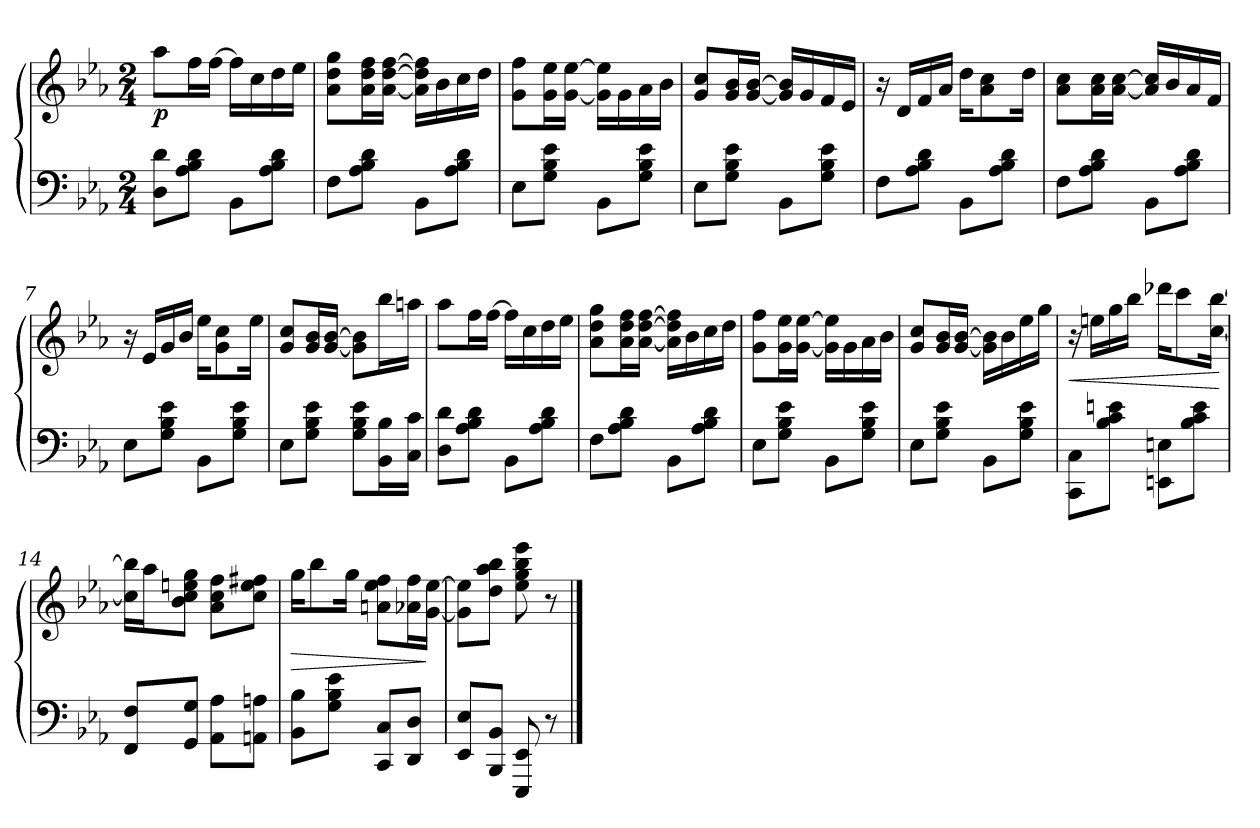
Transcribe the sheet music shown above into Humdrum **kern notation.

**kern	**kern	**dynam
*part1	*part1	*part1
*staff2	*staff1	*staff1/2
*clefF4	*clefG2	*
*k[b-e-a-]	*k[b-e-a-]	*
*E-:	*E-:	*
*M2/4	*M2/4	*
=1	=1	=1
!	!	!LO:DY:b
8D\<< 8d\<<L	8aa->\L	p
8A-\ 8B-\ 8d\J	16ff>\L	.
.	[16ff>\JJ	.
8BB-\L	16ff\LL]	.
.	16cc>\	.
8A-\ 8B-\ 8d\J	16dd\	.
.	16ee-\JJ	.
=2	=2	=2
8F\L	8a-\>>> 8dd\>>> 8gg\>>>L	.
8A-\ 8B-\ 8d\J	16a-\ 16dd\ 16ff\L	.
.	[16a-\ [16dd\ [16ff\JJ	.
8BB-\L	16a-\] 16dd\] 16ff\]LL	.
.	16b->\	.
8A-\ 8B-\ 8d\J	16cc\	.
.	16dd\JJ	.
=3	=3	=3
8E-\L	8g\ 8ff\L	.
8G\ 8B-\ 8e-\J	16g\ 16ee-\L	.
.	[16g\ [16ee-\JJ	.
8BB-\L	16g\] 16ee-\]LL	.
.	16g\	.
8G\ 8B-\ 8e-\J	16a-\	.
.	16b-\JJ	.
=4	=4	=4
8E-\L	8g/ 8cc/L	.
8G\ 8B-\ 8e-\J	16g/ 16b-/L	.
.	[16g/ [16b-/JJ	.
8BB-\L	16g/] 16b-/]LL	.
.	16g/	.
8G\ 8B-\ 8e-\J	16f>/	.
.	16e-/JJ	.
!!LO:LB:g=z
=5	=5	=5
8F<\L	16r	.
.	16d>/LL	.
8A-\ 8B-\ 8d\J	16f/	.
.	16a-/JJ	.
8BB-\L	16dd\KL	.
.	8a-\>> 8cc\>>	.
8A-\ 8B-\ 8d\J	.	.
.	16dd\Jk	.
=6	=6	=6
8F\L	8a-\ 8cc\L	.
8A-\ 8B-\ 8d\J	16a-\ 16cc\L	.
.	[16a-\ [16cc\JJ	.
8BB-\L	16a-/] 16cc/]LL	.
.	16b-/	.
8A-\ 8B-\ 8d\J	16a-/	.
.	16f/JJ	.
=7	=7	=7
8E-\L	16r	.
.	16e->/LL	.
8G\ 8B-\ 8e-\J	16g/	.
.	16b-/JJ	.
8BB-\L	16ee-\KL	.
.	8g\>> 8cc\>>	.
8G\ 8B-\ 8e-\J	.	.
.	16ee-\Jk	.
=8	=8	=8
8E-\L	8g/ 8cc/L	.
8G\ 8B-\ 8e-\J	16g/ 16b-/L	.
.	[16g/ [16b-/JJ	.
8G\ 8B-\ 8e-\L	8g\] 8b-\]L	.
16BB-\ 16B-\L	16bb-\L	.
16C\ 16c\JJ	16aan\JJ	.
!!LO:LB:g=z
=9	=9	=9
8D\<< 8d\<<L	8aa->\L	.
8A-\ 8B-\ 8d\J	16ff>\L	.
.	[16ff>\JJ	.
8BB-\L	16ff\LL]	.
.	16cc>\	.
8A-\ 8B-\ 8d\J	16dd\	.
.	16ee-\JJ	.
=10	=10	=10
8F\L	8a-\>>> 8dd\>>> 8gg\>>>L	.
8A-\ 8B-\ 8d\J	16a-\ 16dd\ 16ff\L	.
.	[16a-\ [16dd\ [16ff\JJ	.
8BB-\L	16a-\] 16dd\] 16ff\]LL	.
.	16b->\	.
8A-\ 8B-\ 8d\J	16cc\	.
.	16dd\JJ	.
=11	=11	=11
8E-\L	8g\ 8ff\L	.
8G\ 8B-\ 8e-\J	16g\ 16ee-\L	.
.	[16g\ [16ee-\JJ	.
8BB-\L	16g\] 16ee-\]LL	.
.	16g\	.
8G\ 8B-\ 8e-\J	16a-\	.
.	16b-\JJ	.
=12	=12	=12
8E-\L	8g/ 8cc/L	.
8G\ 8B-\ 8e-\J	16g/ 16b-/L	.
.	[16g/ [16b-/JJ	.
8BB-\L	16g\] 16b-\]LL	.
.	16b-\	.
8G\ 8B-\ 8e-\J	16ee-\	.
.	16gg\JJ	.
!!LO:LB:g=z
=13	=13	=13
!	!	!LO:HP:b
8CC\<< 8C\<<L	16r	<
.	16een>\LL	.
8B-\ 8c\ 8en\J	16gg\	.
.	16bb-\JJ	.
8EEn\ 8En\L	16ddd-X\KL	.
.	8ccc\	.
8B-\ 8c\ 8e\J	.	.
.	[16cc\>> [16bb-\>>Jk	.
.	.	[
=14	=14	=14
8FF/ 8F/L	16cc\] 16bb-\]LL	.
.	16aa-\J	.
8GG/ 8G/J	8b-\ 8cc\ 8een\ 8gg\J	.
8AA-\ 8A-\L	8a-\ 8cc\ 8ff\L	.
8AAn\ 8An\J	8cc\ 8ee\ 8ff#X\J	.
=15	=15	=15
!	!	!LO:HP:b
8BB-\ 8B-\L	16gg>\KL	>
.	8bb-\	.
8G\ 8B-\ 8e-\J	.	.
.	16gg\Jk	.
8CC/ 8C/L	8an\ 8ee-\ 8ff\L	.
8DD/ 8D/J	16a-X\ 16ff\L	.
.	[16g\ [16ee-\JJ	]
=16	=16	=16
8EE-/ 8E-/L	8g\] 8ee-\]L	.
8BBB-/ 8BB-/J	8dd\ 8aa-\ 8bb-\J	.
8EEE-/ 8EE-/	8ee-\ 8gg\ 8bb-\ 8eee-\	.
8r	8r	.
==	==	==
*-	*-	*-
